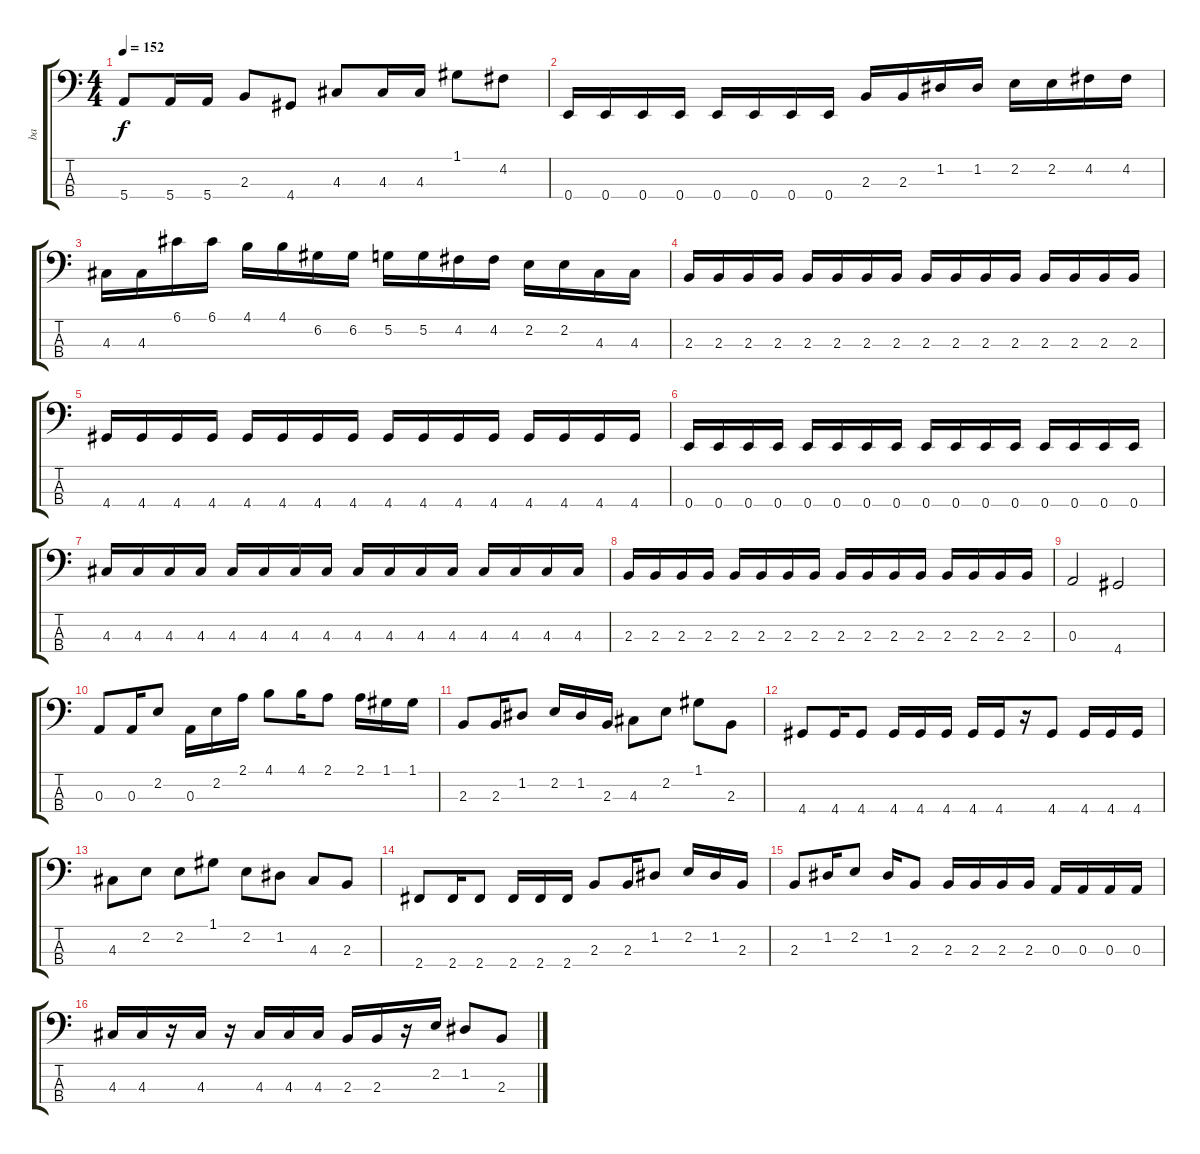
\track ("ba" "ba") {instrument electricbassfinger}
\staff {score tabs}
\tuning (G2 D2 A1 E1) {hide}
\ts (4 4)
\tempo 152
\clef f4
\ks c
5.4.8{dy f} 5.4.16 5.4.16 2.3.8 4.4.8 4.3.8 4.3.16 4.3.16 1.1.8 4.2.8 |
0.4.16 0.4.16 0.4.16 0.4.16 0.4.16 0.4.16 0.4.16 0.4.16 2.3.16 2.3.16 1.2.16 1.2.16 2.2.16 2.2.16 4.2.16 4.2.16 |
4.3.16 4.3.16 6.1.16 6.1.16 4.1.16 4.1.16 6.2.16 6.2.16 5.2.16 5.2.16 4.2.16 4.2.16 2.2.16 2.2.16 4.3.16 4.3.16 |
2.3.16 2.3.16 2.3.16 2.3.16 2.3.16 2.3.16 2.3.16 2.3.16 2.3.16 2.3.16 2.3.16 2.3.16 2.3.16 2.3.16 2.3.16 2.3.16 |
4.4.16 4.4.16 4.4.16 4.4.16 4.4.16 4.4.16 4.4.16 4.4.16 4.4.16 4.4.16 4.4.16 4.4.16 4.4.16 4.4.16 4.4.16 4.4.16 |
0.4.16 0.4.16 0.4.16 0.4.16 0.4.16 0.4.16 0.4.16 0.4.16 0.4.16 0.4.16 0.4.16 0.4.16 0.4.16 0.4.16 0.4.16 0.4.16 |
4.3.16 4.3.16 4.3.16 4.3.16 4.3.16 4.3.16 4.3.16 4.3.16 4.3.16 4.3.16 4.3.16 4.3.16 4.3.16 4.3.16 4.3.16 4.3.16 |
2.3.16 2.3.16 2.3.16 2.3.16 2.3.16 2.3.16 2.3.16 2.3.16 2.3.16 2.3.16 2.3.16 2.3.16 2.3.16 2.3.16 2.3.16 2.3.16 |
0.3.2 4.4.2 |
0.3.8 0.3.16 2.2.8 0.3.16 2.2.16 2.1.16 4.1.8 4.1.16 2.1.8 2.1.16 1.1.16 1.1.16 |
2.3.8 2.3.16 1.2.8 2.2.16 1.2.16 2.3.16 4.3.8 2.2.8 1.1.8 2.3.8 |
4.4.8 4.4.16 4.4.8 4.4.16 4.4.16 4.4.16 4.4.16 4.4.16 r.16 4.4.8 4.4.16 4.4.16 4.4.16 |
4.3.8 2.2.8 2.2.8 1.1.8 2.2.8 1.2.8 4.3.8 2.3.8 |
2.4.8 2.4.16 2.4.8 2.4.16 2.4.16 2.4.16 2.3.8 2.3.16 1.2.8 2.2.16 1.2.16 2.3.16 |
2.3.8 1.2.16 2.2.8 1.2.16 2.3.8 2.3.16 2.3.16 2.3.16 2.3.16 0.3.16 0.3.16 0.3.16 0.3.16 |
4.3.16 4.3.16 r.16 4.3.16 r.16 4.3.16 4.3.16 4.3.16 2.3.16 2.3.16 r.16 2.2.16 1.2.8 2.3.8
